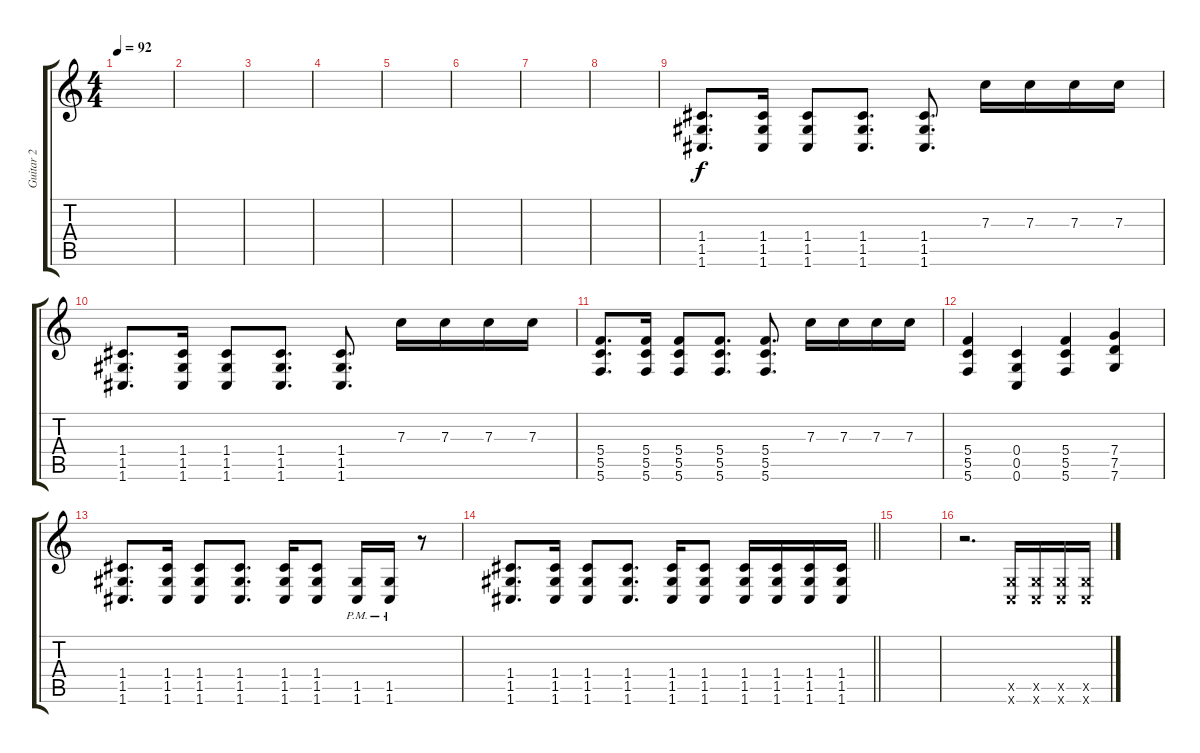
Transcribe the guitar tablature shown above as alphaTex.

\track ("Guitar 2" "Guitar 2") {instrument distortionguitar}
\staff {score tabs}
\tuning (D4 A3 F3 C3 G2 C2) {hide}
\ts (4 4)
\tempo 92
\clef g2
\ks c
|
|
|
|
|
|
|
|
(1.4 1.5 1.6).8{d instrument distortionguitar} (1.4 1.5 1.6).16 (1.4 1.5 1.6).8 (1.4 1.5 1.6).8{d} (1.4 1.5 1.6).8{d} 7.3.16 7.3.16 7.3.16 7.3.16 |
(1.4 1.5 1.6).8{d} (1.4 1.5 1.6).16 (1.4 1.5 1.6).8 (1.4 1.5 1.6).8{d} (1.4 1.5 1.6).8{d} 7.3.16 7.3.16 7.3.16 7.3.16 |
(5.4 5.5 5.6).8{d} (5.4 5.5 5.6).16 (5.4 5.5 5.6).8 (5.4 5.5 5.6).8{d} (5.4 5.5 5.6).8{d} 7.3.16 7.3.16 7.3.16 7.3.16 |
(5.4 5.5 5.6).4 (0.4 0.5 0.6).4 (5.4 5.5 5.6).4 (7.4 7.5 7.6).4 |
(1.4 1.5 1.6).8{d instrument overdrivenguitar} (1.4 1.5 1.6).16 (1.4 1.5 1.6).8 (1.4 1.5 1.6).8{d} (1.4 1.5 1.6).16 (1.4 1.5 1.6).8 (1.5{pm} 1.6{pm}).16 (1.5{pm} 1.6{pm}).16 r.8 |
\barLineRight lightlight
(1.4 1.5 1.6).8{d} (1.4 1.5 1.6).16 (1.4 1.5 1.6).8 (1.4 1.5 1.6).8{d} (1.4 1.5 1.6).16 (1.4 1.5 1.6).8 (1.4 1.5 1.6).16 (1.4 1.5 1.6).16 (1.4 1.5 1.6).16 (1.4 1.5 1.6).16 |
|
r.2{d volume 16 instrument electricguitarclean} (0.5{x} 0.6{x}).16{instrument overdrivenguitar} (0.5{x} 0.6{x}).16 (0.5{x} 0.6{x}).16 (0.5{x} 0.6{x}).16
